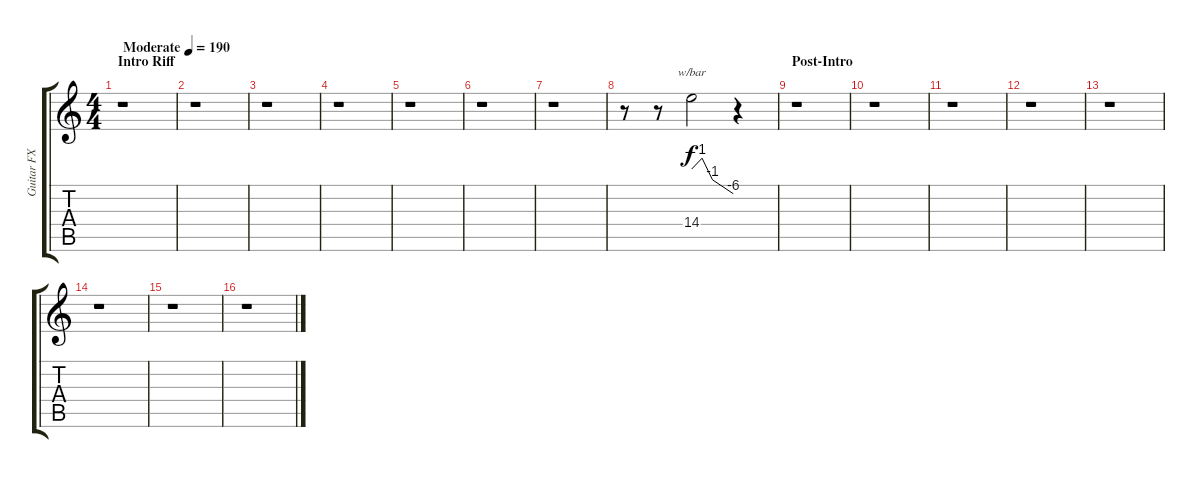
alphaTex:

\track ("Guitar FX" "Guitar FX") {instrument guitarharmonics}
\staff {score tabs}
\tuning (E4 B3 G3 D3 A2 E2) {hide}
\ts (4 4)
\section ("" "Intro Riff")
\tempo (190 "Moderate")
\clef g2
\ks c
r.1{dy f instrument guitarharmonics} |
r.1 |
r.1 |
r.1 |
r.1 |
r.1 |
r.1 |
r.8 r.8 14.4.2{tbe (custom default 0 0 15 4 30 -4 60 -24)} r.4 |
\section ("" "Post-Intro")
r.1 |
r.1 |
r.1 |
r.1 |
r.1 |
r.1 |
r.1 |
r.1
